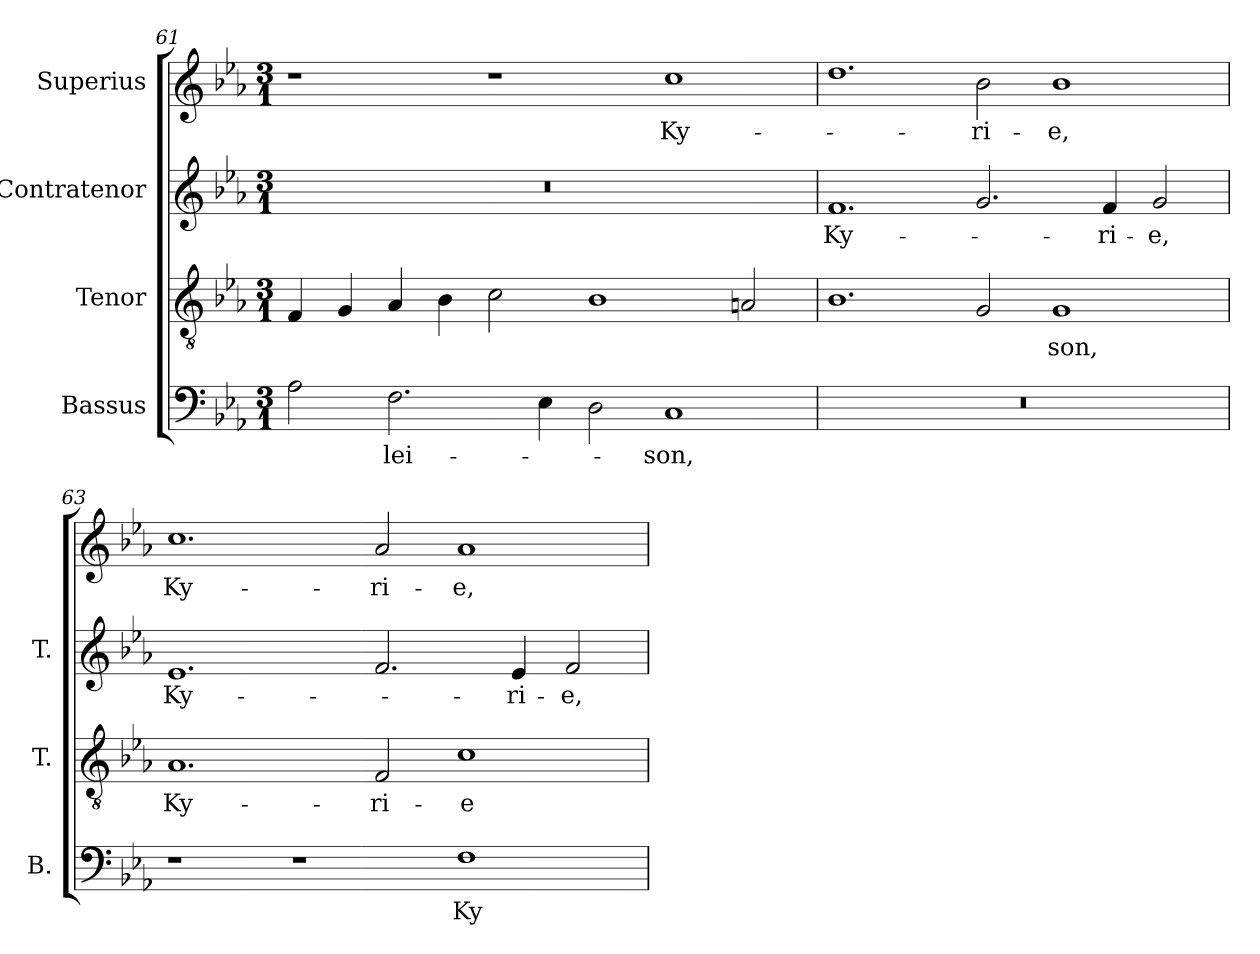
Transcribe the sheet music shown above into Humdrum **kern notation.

**kern	**text	**kern	**text	**kern	**text	**kern	**text
*part4	*part4	*part3	*part3	*part2	*part2	*part1	*part1
*staff4	*staff4	*staff3	*staff3	*staff2	*staff2	*staff1	*staff1
*I"Bassus	*	*I"Tenor	*	*I"Contratenor	*	*I"Superius	*
*I'B.	*	*I'T.	*	*I'T.	*	*	*
*clefF4	*	*clefGv2	*	*clefG2	*	*clefG2	*
*	*	*ITrd7c12	*	*ITrd7c12	*	*	*
*k[b-e-a-]	*	*k[b-e-a-]	*	*k[b-e-a-]	*	*k[b-e-a-]	*
*E-:	*	*E-:	*	*E-:	*	*E-:	*
*M3/1	*	*M3/1	*	*M3/1	*	*M3/1	*
=61	=61	=61	=61	=61	=61	=61	=61
!	!	!	!	!LO:N:vis=1	!	!	!
2A-i\	.	4FFi/	.	0.r	.	1r	.
.	.	4GGi/	.	.	.	.	.
!	!LO:LY:b:color=#000000	!	!	!	!	!	!
2.Fi\	-lei-	4AA-i/	.	.	.	.	.
.	.	4BB-i\	.	.	.	.	.
.	.	2Ci\	.	.	.	1r	.
4E-i\	.	.	.	.	.	.	.
2Di\	.	1BB-i	.	.	.	.	.
!	!LO:LY:b:color=#000000	!	!	!	!	!	!
!	!	!	!	!	!	!	!LO:LY:b:color=#000000
1Ci	-son,	.	.	.	.	1cci	Ky-
.	.	2AAi/	.	.	.	.	.
=62	=62	=62	=62	=62	=62	=62	=62
!LO:N:vis=1	!	!	!	!	!	!	!
!	!	!	!	!	!LO:LY:b:color=#000000	!	!
0.r	.	1.BB-i	.	1.Fi	Ky-	1.ddi	.
!	!	!	!	!	!	!	!LO:LY:b:color=#000000
.	.	2GGi/	.	2.Gi/	.	2b-i\	-ri-
!	!	!	!LO:LY:b:color=#000000	!	!	!	!
!	!	!	!	!	!	!	!LO:LY:b:color=#000000
.	.	1GGi	-son,	.	.	1b-i	-e,
!	!	!	!	!	!LO:LY:b:color=#000000	!	!
.	.	.	.	4Fi/	-ri-	.	.
!	!	!	!	!	!LO:LY:b:color=#000000	!	!
.	.	.	.	2Gi/	-e,	.	.
=63	=63	=63	=63	=63	=63	=63	=63
!	!	!	!LO:LY:b:color=#000000	!	!	!	!
!	!	!	!	!	!LO:LY:b:color=#000000	!	!
!	!	!	!	!	!	!	!LO:LY:b:color=#000000
1r	.	1.AA-i	Ky-	1.E-i	Ky-	1.cci	Ky-
1r	.	.	.	.	.	.	.
!	!	!	!LO:LY:b:color=#000000	!	!	!	!
!	!	!	!	!	!	!	!LO:LY:b:color=#000000
.	.	2FFi/	-ri-	2.Fi/	.	2a-i/	-ri-
!	!LO:LY:b:color=#000000	!	!	!	!	!	!
!	!	!	!LO:LY:b:color=#000000	!	!	!	!
!	!	!	!	!	!	!	!LO:LY:b:color=#000000
1Fi	Ky-	1Ci	-e	.	.	1a-i	-e,
!	!	!	!	!	!LO:LY:b:color=#000000	!	!
.	.	.	.	4E-i/	-ri-	.	.
!	!	!	!	!	!LO:LY:b:color=#000000	!	!
.	.	.	.	2Fi/	-e,	.	.
=	=	=	=	=	=	=	=
*-	*-	*-	*-	*-	*-	*-	*-
